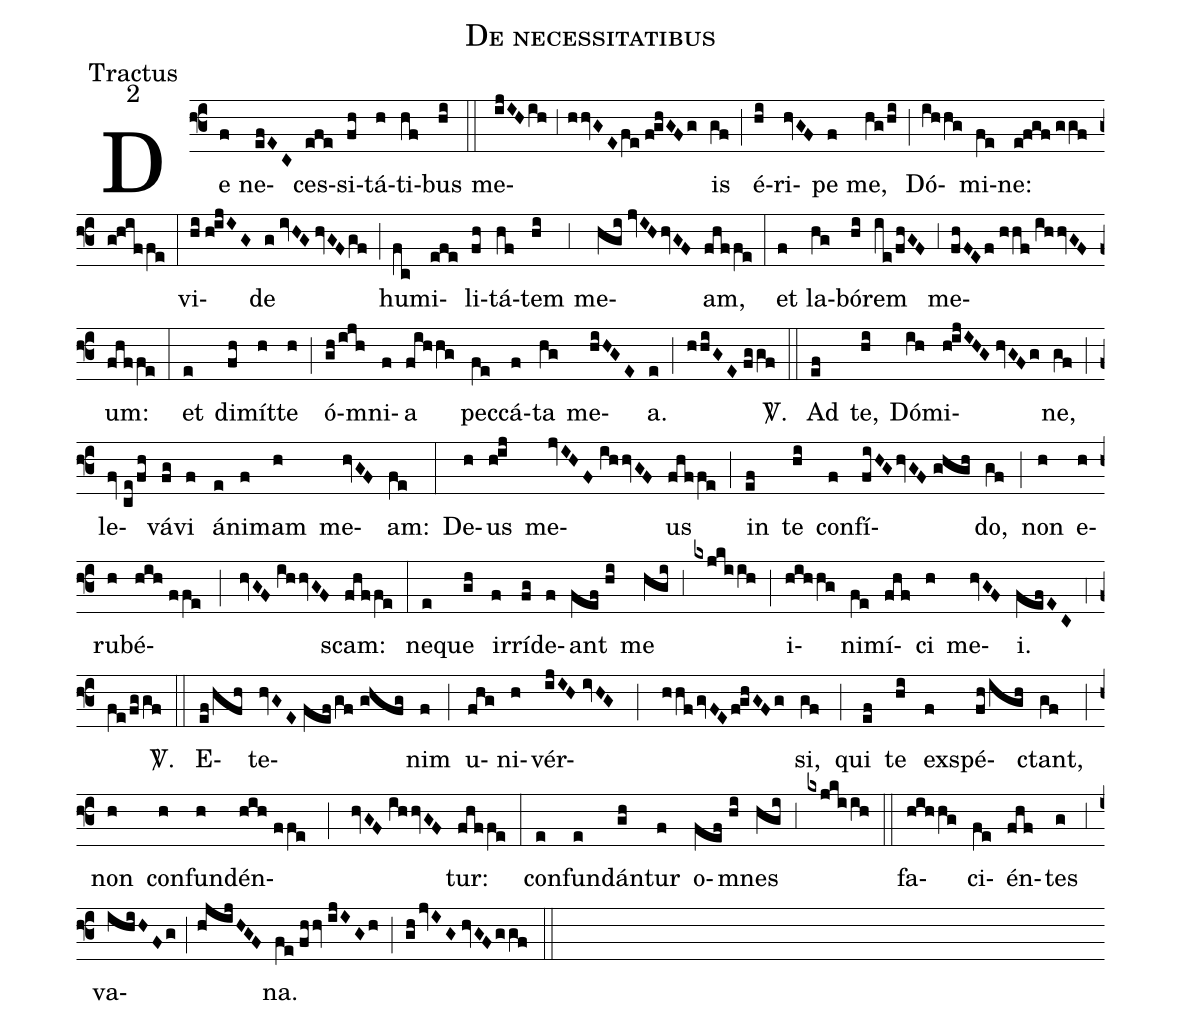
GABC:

name:De necessitatibus;
office-part:Tractus;
mode:2;
%%
(f3) De(f) ne(efEC)ces(efe)si(fh)tá(h)ti(hf)bus(hi) (::) me(ijIHih;3hhvGE/fe//f!ghGFg)is(gf) (;) é(hi)ri(hvGF)pe(f) me,(hg/hi) (;) Dó(ihhg)mi(fe)ne:(e!fgf//ggf//g!hiffe) (:) vi(hi//h!ijIG)de(g//ivHG//hvGF/gf) (;) hu(fc)mi(efe)li(fh)tá(hf)tem(hi) (;3) me(hgi//jvIH/hvGF)am,(fhffe) (:) et(f) la(hg)bó(hi)rem(ie/fhGF) (;3) me(fhFEf//hhf//ihhvGF)um:(fhffe) (:) et(e) di(fh)mít(h)te(h) (;) ó(gh/ijh)mni(f)a(fihhg) pec(fe)cá(f)ta(hg) me(hiHGE)a.(e) (;) (hhiGE//fggf) <sp>V/</sp>.(::) Ad(ef) te,(hi) Dó(ih)mi(h!ijIHG//hvGFg)ne,(gf) (;) le(fv//ce/fh)vá(fg)vi(f) á(e)ni(f)mam(h) me(hvGF)am:(fe) (:) De(h)us(h!ij) me(jvIHF//ihhvGF)us(fhffe) (;) in(ef) te(hi) con(f)fí(fiHG/hvGF//ghgh)do,(gf) (;) non(h) e(h)ru(h)bé(hih//ffe;hvGF//ihhvGF)scam:(fhffe) (:) ne(e)que(gh) ir(f)rí(fg)de(f)ant(fef//hi) me(hgi) (;3) (kxjkiih) (;) i(hihhg)ni(fe)mí(fhf)ci(h) me(hvGF)i.(fefEC) (;4) (fe/fggf) <sp>V/</sp>.(::) E(ef/hfh)te(hvGE//fef/gf//ghfg)nim(f) (;) u(fhg)ni(h)vér(ijIH//ivHG;hhf/gvFE/f!ghGFg)si,(gf) (;) qui(ef) te(hi) ex(f)spé(fh/igh)ctant,(gf) (;) non(h) con(h)fun(h)dén(hih//ffe;hvGF//ihhvGF)tur:(fhffe) (:) con(e)fun(e)dán(gh)tur(f) o(fef//hi)mnes(hgi) (;3) (kxjkiih) (::) fa(hihhg)ci(fe)én(fhf)tes(g) (;3) va(ihiHFg;hjijHGF)na.(fe//fhhv//ijIGh) (;) (gh/jvIG//hvGF/ggf) (::)
